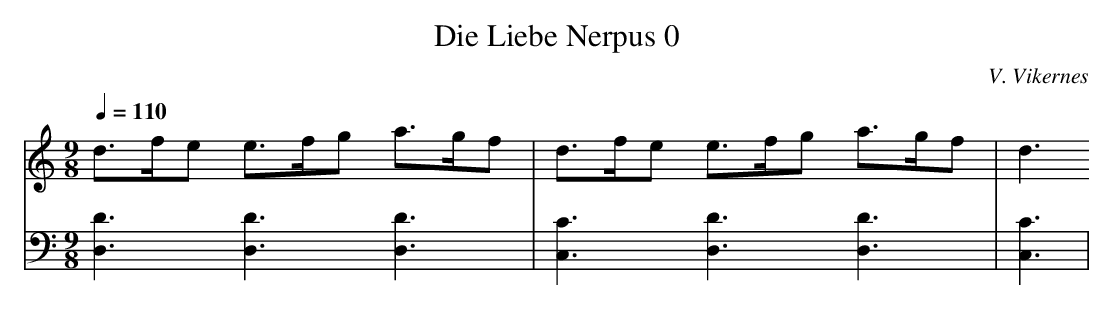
X:1
T:Die Liebe Nerpus 0
C:V. Vikernes
M:9/8
L:1/8
Q:1/4=110
K:C
V:1
d>fe e>fg a>gf | d>fe e>fg a>gf | d3
V:2
[D,3D3] [D,3D3] [D,3D3] | [C,3C3] [D,3D3] [D,3D3] | [C,3C3] |
